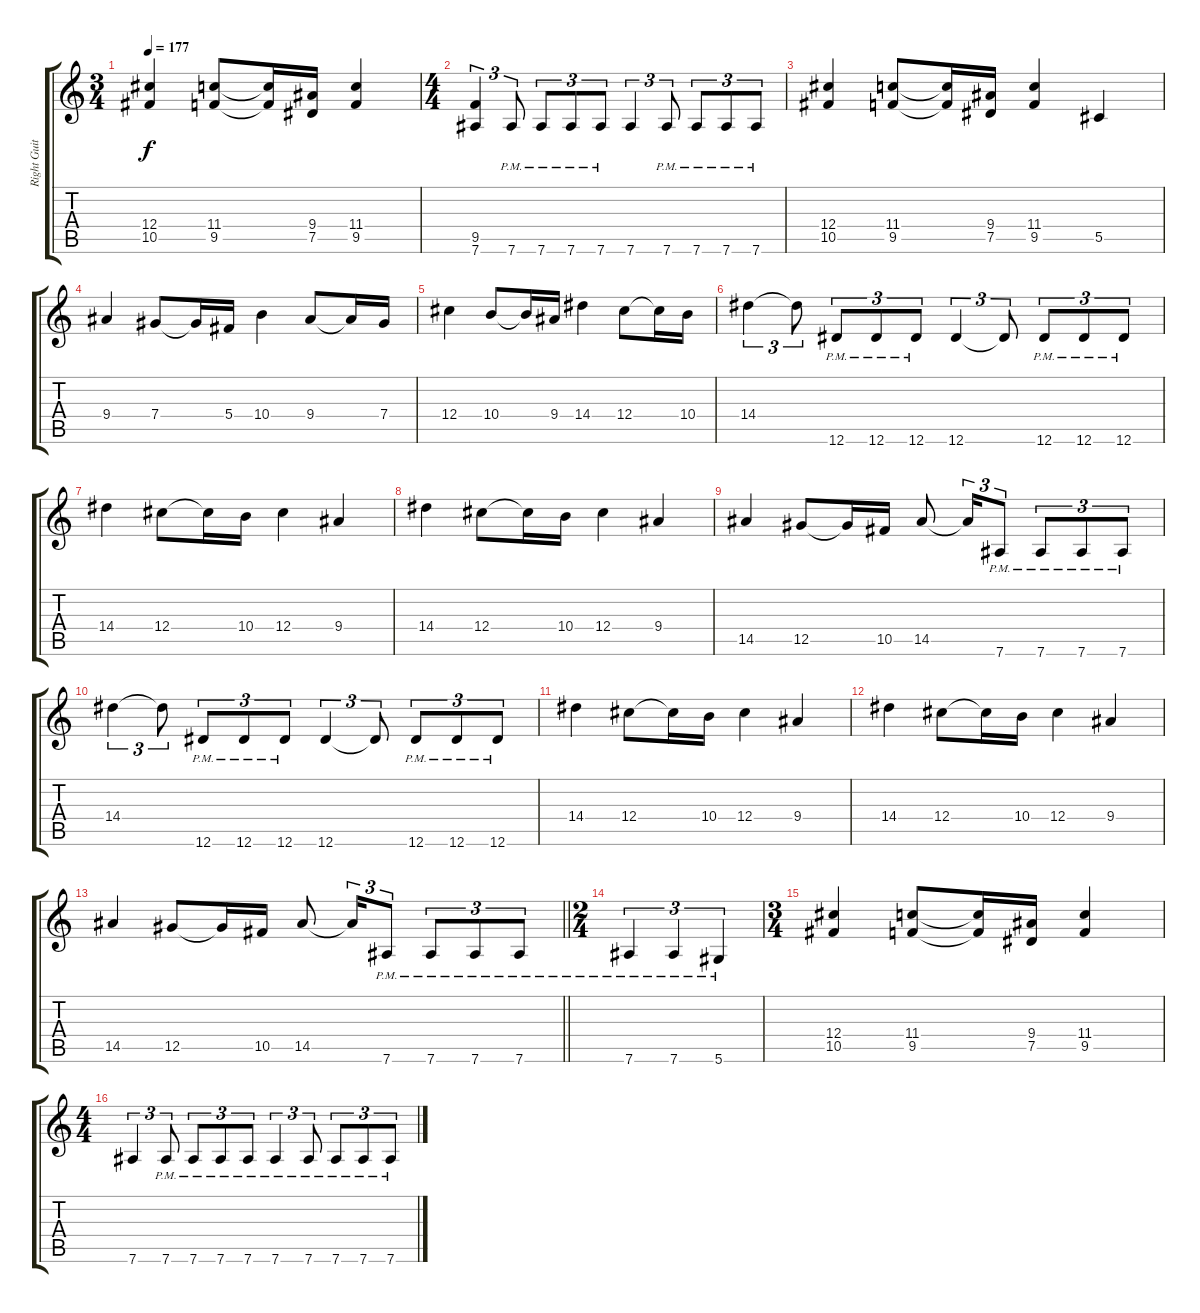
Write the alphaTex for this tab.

\track ("Right Guitar" "Right Guit") {instrument distortionguitar}
\staff {score tabs}
\tuning (Eb4 Bb3 Gb3 Db3 Ab2 Eb2) {hide}
\ts (3 4)
\tempo 177
\clef g2
\ks c
(12.4 10.5).4{dy f} (11.4 9.5).8 (11.4{t} 9.5{t}).16 (9.4 7.5).16 (11.4 9.5).4 |
\ts (4 4)
(9.5 7.6).4{tu (3 2)} 7.6{pm}.8{tu (3 2)} 7.6{pm}.8{tu (3 2)} 7.6{pm}.8{tu (3 2)} 7.6{pm}.8{tu (3 2)} 7.6.4{tu (3 2)} 7.6{pm}.8{tu (3 2)} 7.6{pm}.8{tu (3 2)} 7.6{pm}.8{tu (3 2)} 7.6{pm}.8{tu (3 2)} |
(12.4 10.5).4 (11.4 9.5).8 (11.4{t} 9.5{t}).16 (9.4 7.5).16 (11.4 9.5).4 5.5.4 |
9.4.4 7.4.8 7.4{t}.16 5.4.16 10.4.4 9.4.8 9.4{t}.16 7.4.16 |
12.4.4 10.4.8 10.4{t}.16 9.4.16 14.4.4 12.4.8 12.4{t}.16 10.4.16 |
14.4.4{tu (3 2)} 14.4{t}.8{tu (3 2)} 12.6{pm}.8{tu (3 2)} 12.6{pm}.8{tu (3 2)} 12.6{pm}.8{tu (3 2)} 12.6.4{tu (3 2)} 12.6{t}.8{tu (3 2)} 12.6{pm}.8{tu (3 2)} 12.6{pm}.8{tu (3 2)} 12.6{pm}.8{tu (3 2)} |
14.4.4 12.4.8 12.4{t}.16 10.4.16 12.4.4 9.4.4 |
14.4.4 12.4.8 12.4{t}.16 10.4.16 12.4.4 9.4.4 |
14.5.4 12.5.8 12.5{t}.16 10.5.16 14.5.8 14.5{t}.16{tu (3 2)} 7.6{pm}.8{tu (3 2)} 7.6{pm}.8{tu (3 2)} 7.6{pm}.8{tu (3 2)} 7.6{pm}.8{tu (3 2)} |
14.4.4{tu (3 2)} 14.4{t}.8{tu (3 2)} 12.6{pm}.8{tu (3 2)} 12.6{pm}.8{tu (3 2)} 12.6{pm}.8{tu (3 2)} 12.6.4{tu (3 2)} 12.6{t}.8{tu (3 2)} 12.6{pm}.8{tu (3 2)} 12.6{pm}.8{tu (3 2)} 12.6{pm}.8{tu (3 2)} |
14.4.4 12.4.8 12.4{t}.16 10.4.16 12.4.4 9.4.4 |
14.4.4 12.4.8 12.4{t}.16 10.4.16 12.4.4 9.4.4 |
\barLineRight lightlight
14.5.4 12.5.8 12.5{t}.16 10.5.16 14.5.8 14.5{t}.16{tu (3 2)} 7.6{pm}.8{tu (3 2)} 7.6{pm}.8{tu (3 2)} 7.6{pm}.8{tu (3 2)} 7.6{pm}.8{tu (3 2)} |
\ts (2 4)
7.6{pm}.4{tu (3 2)} 7.6{pm}.4{tu (3 2)} 5.6{pm}.4{tu (3 2)} |
\ts (3 4)
(12.4 10.5).4 (11.4 9.5).8 (11.4{t} 9.5{t}).16 (9.4 7.5).16 (11.4 9.5).4 |
\ts (4 4)
7.6.4{tu (3 2)} 7.6{pm}.8{tu (3 2)} 7.6{pm}.8{tu (3 2)} 7.6{pm}.8{tu (3 2)} 7.6{pm}.8{tu (3 2)} 7.6{pm}.4{tu (3 2)} 7.6{pm}.8{tu (3 2)} 7.6{pm}.8{tu (3 2)} 7.6{pm}.8{tu (3 2)} 7.6{pm}.8{tu (3 2)}
